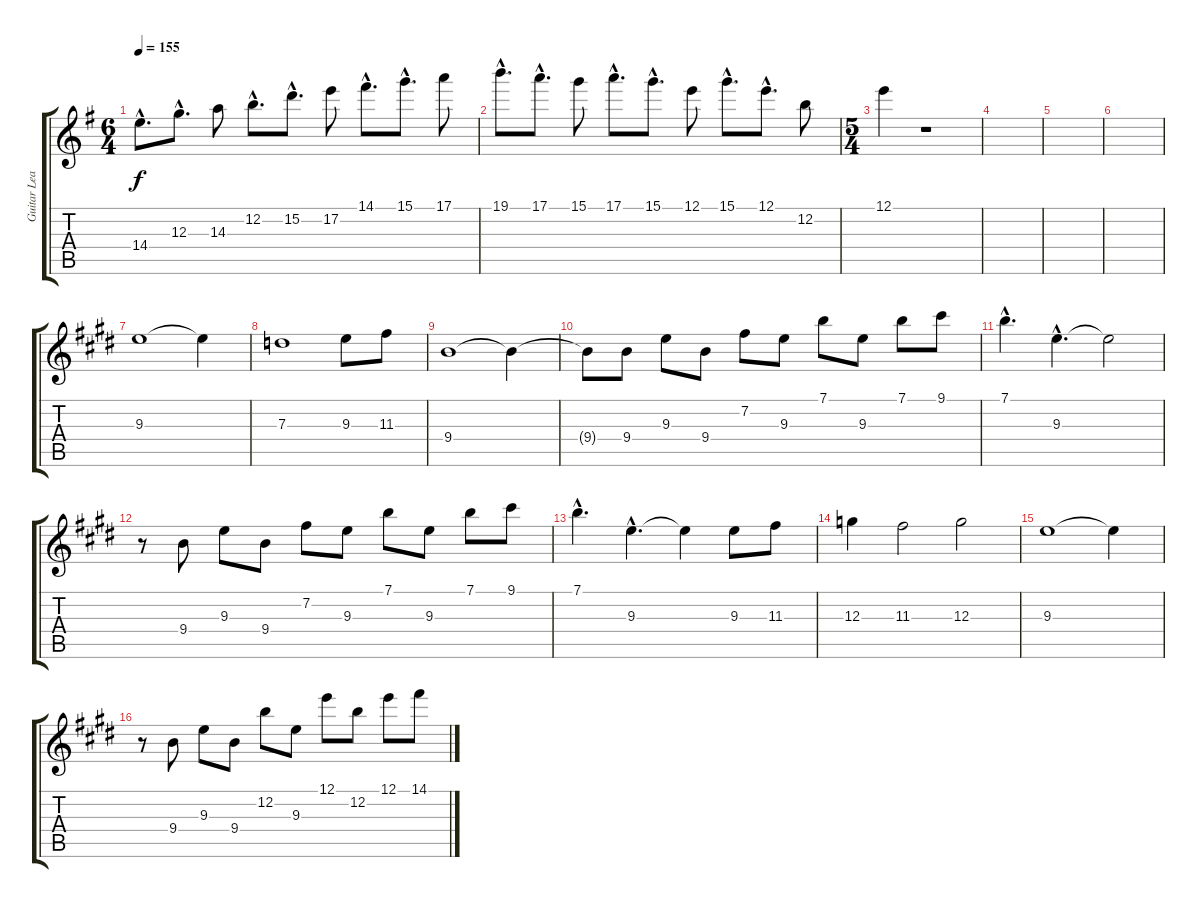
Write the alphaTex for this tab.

\track ("Guitar Lead" "Guitar Lea") {instrument distortionguitar}
\staff {score tabs}
\tuning (E4 B3 G3 D3 A2 E2) {hide}
\ts (6 4)
\tempo 155
\clef g2
\ks g
14.4{hac}.8{d dy f} 12.3{hac}.8{d} 14.3.8 12.2{hac}.8{d} 15.2{hac}.8{d} 17.2.8 14.1{hac}.8{d} 15.1{hac}.8{d} 17.1.8 |
19.1{hac}.8{d} 17.1{hac}.8{d} 15.1.8 17.1{hac}.8{d} 15.1{hac}.8{d} 12.1.8 15.1{hac}.8{d} 12.1{hac}.8{d} 12.2.8 |
\ts (5 4)
12.1.4 r.1 |
|
|
|
\ks e
9.3.1 9.3{t}.4 |
7.3.1 9.3.8 11.3.8 |
9.4.1 9.4{t}.4 |
9.4{t}.8 9.4.8 9.3.8 9.4.8 7.2.8 9.3.8 7.1.8 9.3.8 7.1.8 9.1.8 |
7.1{hac}.4{d} 9.3{hac}.4{d} 9.3{t}.2 |
r.8 9.4.8 9.3.8 9.4.8 7.2.8 9.3.8 7.1.8 9.3.8 7.1.8 9.1.8 |
7.1{hac}.4{d} 9.3{hac}.4{d} 9.3{t}.4 9.3.8 11.3.8 |
12.3.4 11.3.2 12.3.2 |
9.3.1 9.3{t}.4 |
r.8 9.4.8 9.3.8 9.4.8 12.2.8 9.3.8 12.1.8 12.2.8 12.1.8 14.1.8
